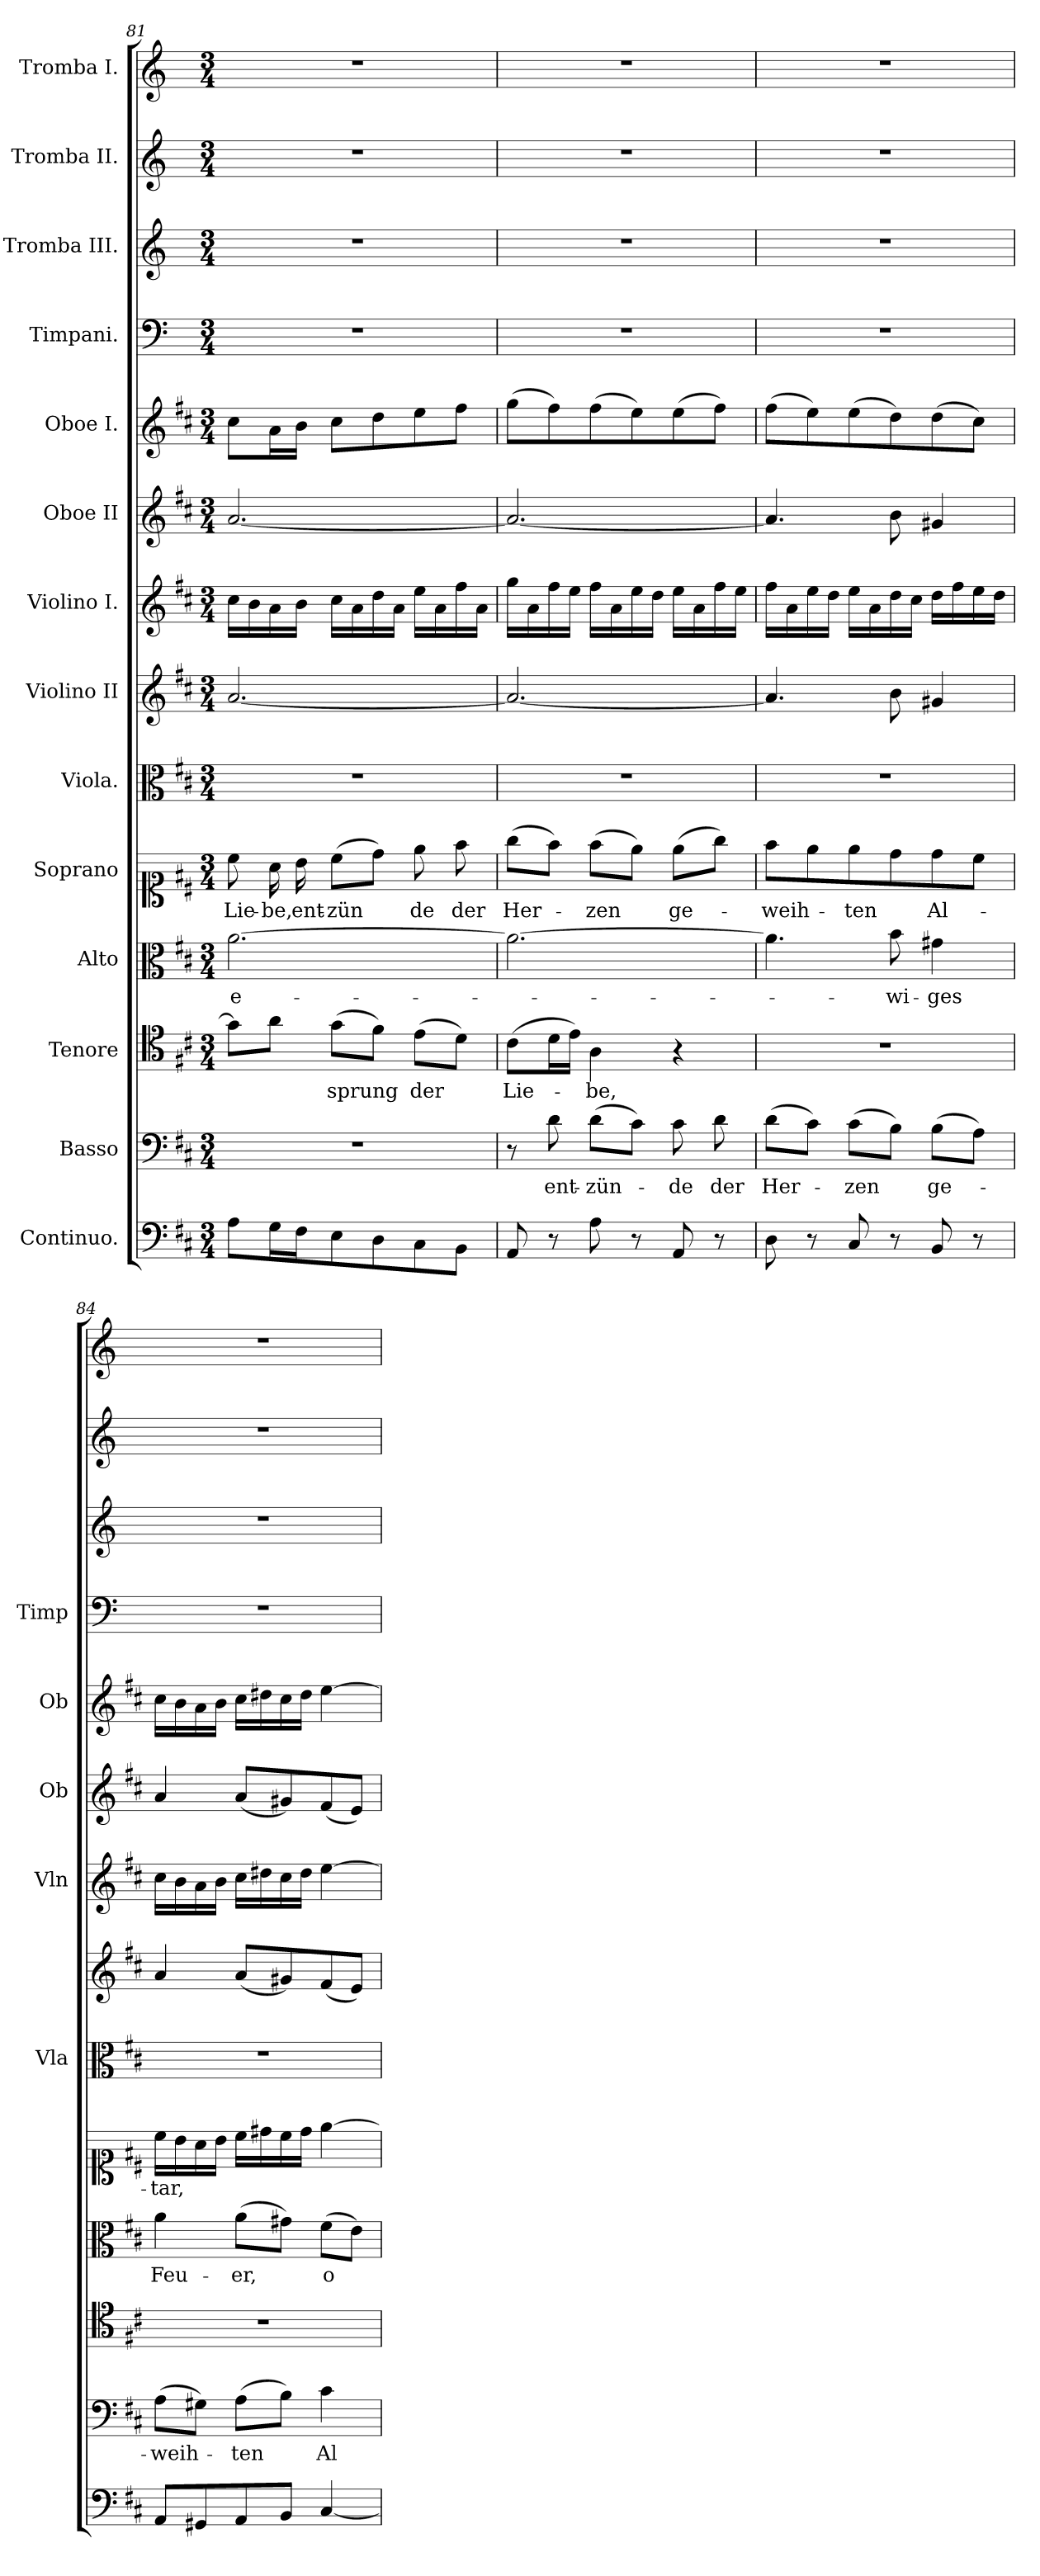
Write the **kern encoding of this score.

**kern	**kern	**text	**kern	**text	**kern	**text	**kern	**text	**kern	**kern	**kern	**kern	**kern	**kern	**kern	**kern	**kern
*part14	*part13	*part13	*part12	*part12	*part11	*part11	*part10	*part10	*part9	*part8	*part7	*part6	*part5	*part4	*part3	*part2	*part1
*staff14	*staff13	*staff13	*staff12	*staff12	*staff11	*staff11	*staff10	*staff10	*staff9	*staff8	*staff7	*staff6	*staff5	*staff4	*staff3	*staff2	*staff1
*I"Continuo.	*I"Basso	*	*I"Tenore	*	*I"Alto	*	*I"Soprano	*	*I"Viola.	*I"Violino II	*I"Violino I.	*I"Oboe II	*I"Oboe I.	*I"Timpani.	*I"Tromba III.	*I"Tromba II.	*I"Tromba I.
*	*	*	*	*	*	*	*	*	*I'Vla	*	*I'Vln	*I'Ob	*I'Ob	*I'Timp	*	*	*
*clefF4	*clefF4	*	*clefC4	*	*clefC3	*	*clefC1	*	*clefC3	*clefG2	*clefG2	*clefG2	*clefG2	*clefF4	*clefG2	*clefG2	*clefG2
*	*	*	*	*	*	*	*	*	*	*	*	*	*	*ITrd-1c-2	*ITrd-1c-2	*ITrd-1c-2	*ITrd-1c-2
*k[f#c#]	*k[f#c#]	*	*k[f#c#]	*	*k[f#c#]	*	*k[f#c#]	*	*k[f#c#]	*k[f#c#]	*k[f#c#]	*k[f#c#]	*k[f#c#]	*k[f#c#]	*k[f#c#]	*k[f#c#]	*k[f#c#]
*M3/4	*M3/4	*	*M3/4	*	*M3/4	*	*M3/4	*	*M3/4	*M3/4	*M3/4	*M3/4	*M3/4	*M3/4	*M3/4	*M3/4	*M3/4
=81	=81	=81	=81	=81	=81	=81	=81	=81	=81	=81	=81	=81	=81	=81	=81	=81	=81
!	!	!	!	!	!	!LO:LY:b	!	!LO:LY:b	!	!	!	!	!	!	!	!	!
8A\L	2.r	.	8g\L]	.	[2.a\	e-	8cc#\	Lie-	2.r	[2.a/	16cc#\LL	[2.a/	8cc#\L	2.r	2.r	2.r	2.r
.	.	.	.	.	.	.	.	.	.	.	16b\	.	.	.	.	.	.
!	!	!	!	!	!	!	!	!LO:LY:b	!	!	!	!	!	!	!	!	!
16G\L	.	.	8a\J	.	.	.	16a\	-be,	.	.	16a\	.	16a\L	.	.	.	.
!	!	!	!	!	!	!	!	!LO:LY:b	!	!	!	!	!	!	!	!	!
16F#\J	.	.	.	.	.	.	16b\	ent-	.	.	16b\JJ	.	16b\JJ	.	.	.	.
!	!	!	!	!LO:LY:b	!	!	!	!LO:LY:b	!	!	!	!	!	!	!	!	!
8E\	.	.	(>8g\L	sprung	.	.	(>8cc#\L	-zün	.	.	16cc#\LL	.	8cc#\L	.	.	.	.
.	.	.	.	.	.	.	.	.	.	.	16a\	.	.	.	.	.	.
8D\	.	.	8f#\J)	.	.	.	8dd\J)	.	.	.	16dd\	.	8dd\	.	.	.	.
.	.	.	.	.	.	.	.	.	.	.	16a\JJ	.	.	.	.	.	.
!	!	!	!	!LO:LY:b	!	!	!	!LO:LY:b	!	!	!	!	!	!	!	!	!
8C#\	.	.	(>8e\L	der	.	.	8ee\	de	.	.	16ee\LL	.	8ee\	.	.	.	.
.	.	.	.	.	.	.	.	.	.	.	16a\	.	.	.	.	.	.
!	!	!	!	!	!	!	!	!LO:LY:b	!	!	!	!	!	!	!	!	!
8BB\J	.	.	8d\J)	.	.	.	8ff#\	der	.	.	16ff#\	.	8ff#\J	.	.	.	.
.	.	.	.	.	.	.	.	.	.	.	16a\JJ	.	.	.	.	.	.
=82	=82	=82	=82	=82	=82	=82	=82	=82	=82	=82	=82	=82	=82	=82	=82	=82	=82
!	!	!	!	!LO:LY:b	!	!	!	!LO:LY:b	!	!	!	!	!	!	!	!	!
8AA/	8r	.	(>8c#\L	-Lie-	2.a\_	.	(>8gg\L	Her-	2.r	2.a/_	16gg\LL	2.a/_	(>8gg\L	2.r	2.r	2.r	2.r
.	.	.	.	.	.	.	.	.	.	.	16a\	.	.	.	.	.	.
!	!	!LO:LY:b	!	!	!	!	!	!	!	!	!	!	!	!	!	!	!
8r	8d\	ent-	16d\L	.	.	.	8ff#\J)	.	.	.	16ff#\	.	8ff#\)	.	.	.	.
.	.	.	16e\JJ)	.	.	.	.	.	.	.	16ee\JJ	.	.	.	.	.	.
!	!	!LO:LY:b	!	!LO:LY:b	!	!	!	!LO:LY:b	!	!	!	!	!	!	!	!	!
8A\	(>8d\L	-zün-	4A\	be,	.	.	(>8ff#\L	zen	.	.	16ff#\LL	.	(>8ff#\	.	.	.	.
.	.	.	.	.	.	.	.	.	.	.	16a\	.	.	.	.	.	.
8r	8c#\J)	.	.	.	.	.	8ee\J)	.	.	.	16ee\	.	8ee\)	.	.	.	.
.	.	.	.	.	.	.	.	.	.	.	16dd\JJ	.	.	.	.	.	.
!	!	!LO:LY:b	!	!	!	!	!	!LO:LY:b	!	!	!	!	!	!	!	!	!
8AA/	8c#\	de	4r	.	.	.	(>8ee\L	ge-	.	.	16ee\LL	.	(>8ee\	.	.	.	.
.	.	.	.	.	.	.	.	.	.	.	16a\	.	.	.	.	.	.
!	!	!LO:LY:b	!	!	!	!	!	!	!	!	!	!	!	!	!	!	!
8r	8d\	der	.	.	.	.	8gg\J)	.	.	.	16ff#\	.	8ff#\J)	.	.	.	.
.	.	.	.	.	.	.	.	.	.	.	16ee\JJ	.	.	.	.	.	.
=83	=83	=83	=83	=83	=83	=83	=83	=83	=83	=83	=83	=83	=83	=83	=83	=83	=83
!	!	!LO:LY:b	!	!	!	!	!	!LO:LY:b	!	!	!	!	!	!	!	!	!
8D\	(>8d\L	Her-	2.r	.	4.a\]	.	8ff#\L	-weih-	2.r	4.a/]	16ff#\LL	4.a/]	(>8ff#\L	2.r	2.r	2.r	2.r
.	.	.	.	.	.	.	.	.	.	.	16a\	.	.	.	.	.	.
8r	8c#\J)	.	.	.	.	.	8ee\	.	.	.	16ee\	.	8ee\)	.	.	.	.
.	.	.	.	.	.	.	.	.	.	.	16dd\JJ	.	.	.	.	.	.
!	!	!LO:LY:b	!	!	!	!	!	!LO:LY:b	!	!	!	!	!	!	!	!	!
8C#/	(>8c#\L	zen	.	.	.	.	8ee\	-ten	.	.	16ee\LL	.	(>8ee\	.	.	.	.
.	.	.	.	.	.	.	.	.	.	.	16a\	.	.	.	.	.	.
!	!	!	!	!	!	!LO:LY:b	!	!	!	!	!	!	!	!	!	!	!
8r	8B\J)	.	.	.	8b\	wi-	8dd\	.	.	8b\	16dd\	8b\	8dd\)	.	.	.	.
.	.	.	.	.	.	.	.	.	.	.	16cc#\JJ	.	.	.	.	.	.
!	!	!LO:LY:b	!	!	!	!LO:LY:b	!	!LO:LY:b	!	!	!	!	!	!	!	!	!
8BB/	(>8B\L	ge-	.	.	4g#X\	-ges	8dd\	Al-	.	4g#X/	16dd\LL	4g#X/	(>8dd\	.	.	.	.
.	.	.	.	.	.	.	.	.	.	.	16ff#\	.	.	.	.	.	.
8r	8A\J)	.	.	.	.	.	8cc#\J	.	.	.	16ee\	.	8cc#\J)	.	.	.	.
.	.	.	.	.	.	.	.	.	.	.	16dd\JJ	.	.	.	.	.	.
!!LO:PB:g=z
=84	=84	=84	=84	=84	=84	=84	=84	=84	=84	=84	=84	=84	=84	=84	=84	=84	=84
!	!	!LO:LY:b	!	!	!	!LO:LY:b	!	!LO:LY:b	!	!	!	!	!	!	!	!	!
8AA/L	(>8A\L	-weih-	2.r	.	4a\	Feu-	16cc#\LL	-tar,	2.r	4a/	16cc#\LL	4a/	16cc#\LL	2.r	2.r	2.r	2.r
.	.	.	.	.	.	.	16b\	.	.	.	16b\	.	16b\	.	.	.	.
8GG#X/	8G#X\J)	.	.	.	.	.	16a\	.	.	.	16a\	.	16a\	.	.	.	.
.	.	.	.	.	.	.	16b\JJ	.	.	.	16b\JJ	.	16b\JJ	.	.	.	.
!	!	!LO:LY:b	!	!	!	!LO:LY:b	!	!	!	!	!	!	!	!	!	!	!
8AA/	(>8A\L	-ten	.	.	(<8a\L	-er,	16cc#\LL	.	.	(<8a/L	16cc#\LL	(<8a/L	16cc#\LL	.	.	.	.
.	.	.	.	.	.	.	16dd#X\	.	.	.	16dd#X\	.	16dd#X\	.	.	.	.
8BB/J	8B\J)	.	.	.	8g#X\J)	.	16cc#\	.	.	8g#X/)	16cc#\	8g#X/)	16cc#\	.	.	.	.
.	.	.	.	.	.	.	16dd#\JJ	.	.	.	16dd#\JJ	.	16dd#\JJ	.	.	.	.
!	!	!LO:LY:b	!	!	!	!LO:LY:b	!	!	!	!	!	!	!	!	!	!	!
[4C#/	4c#\	Al-	.	.	(<8f#\L	o	[4ee\	.	.	(<8f#/	[4ee\	(<8f#/	[4ee\	.	.	.	.
.	.	.	.	.	8e\J)	.	.	.	.	8e/J)	.	8e/J)	.	.	.	.	.
=	=	=	=	=	=	=	=	=	=	=	=	=	=	=	=	=	=
*-	*-	*-	*-	*-	*-	*-	*-	*-	*-	*-	*-	*-	*-	*-	*-	*-	*-
